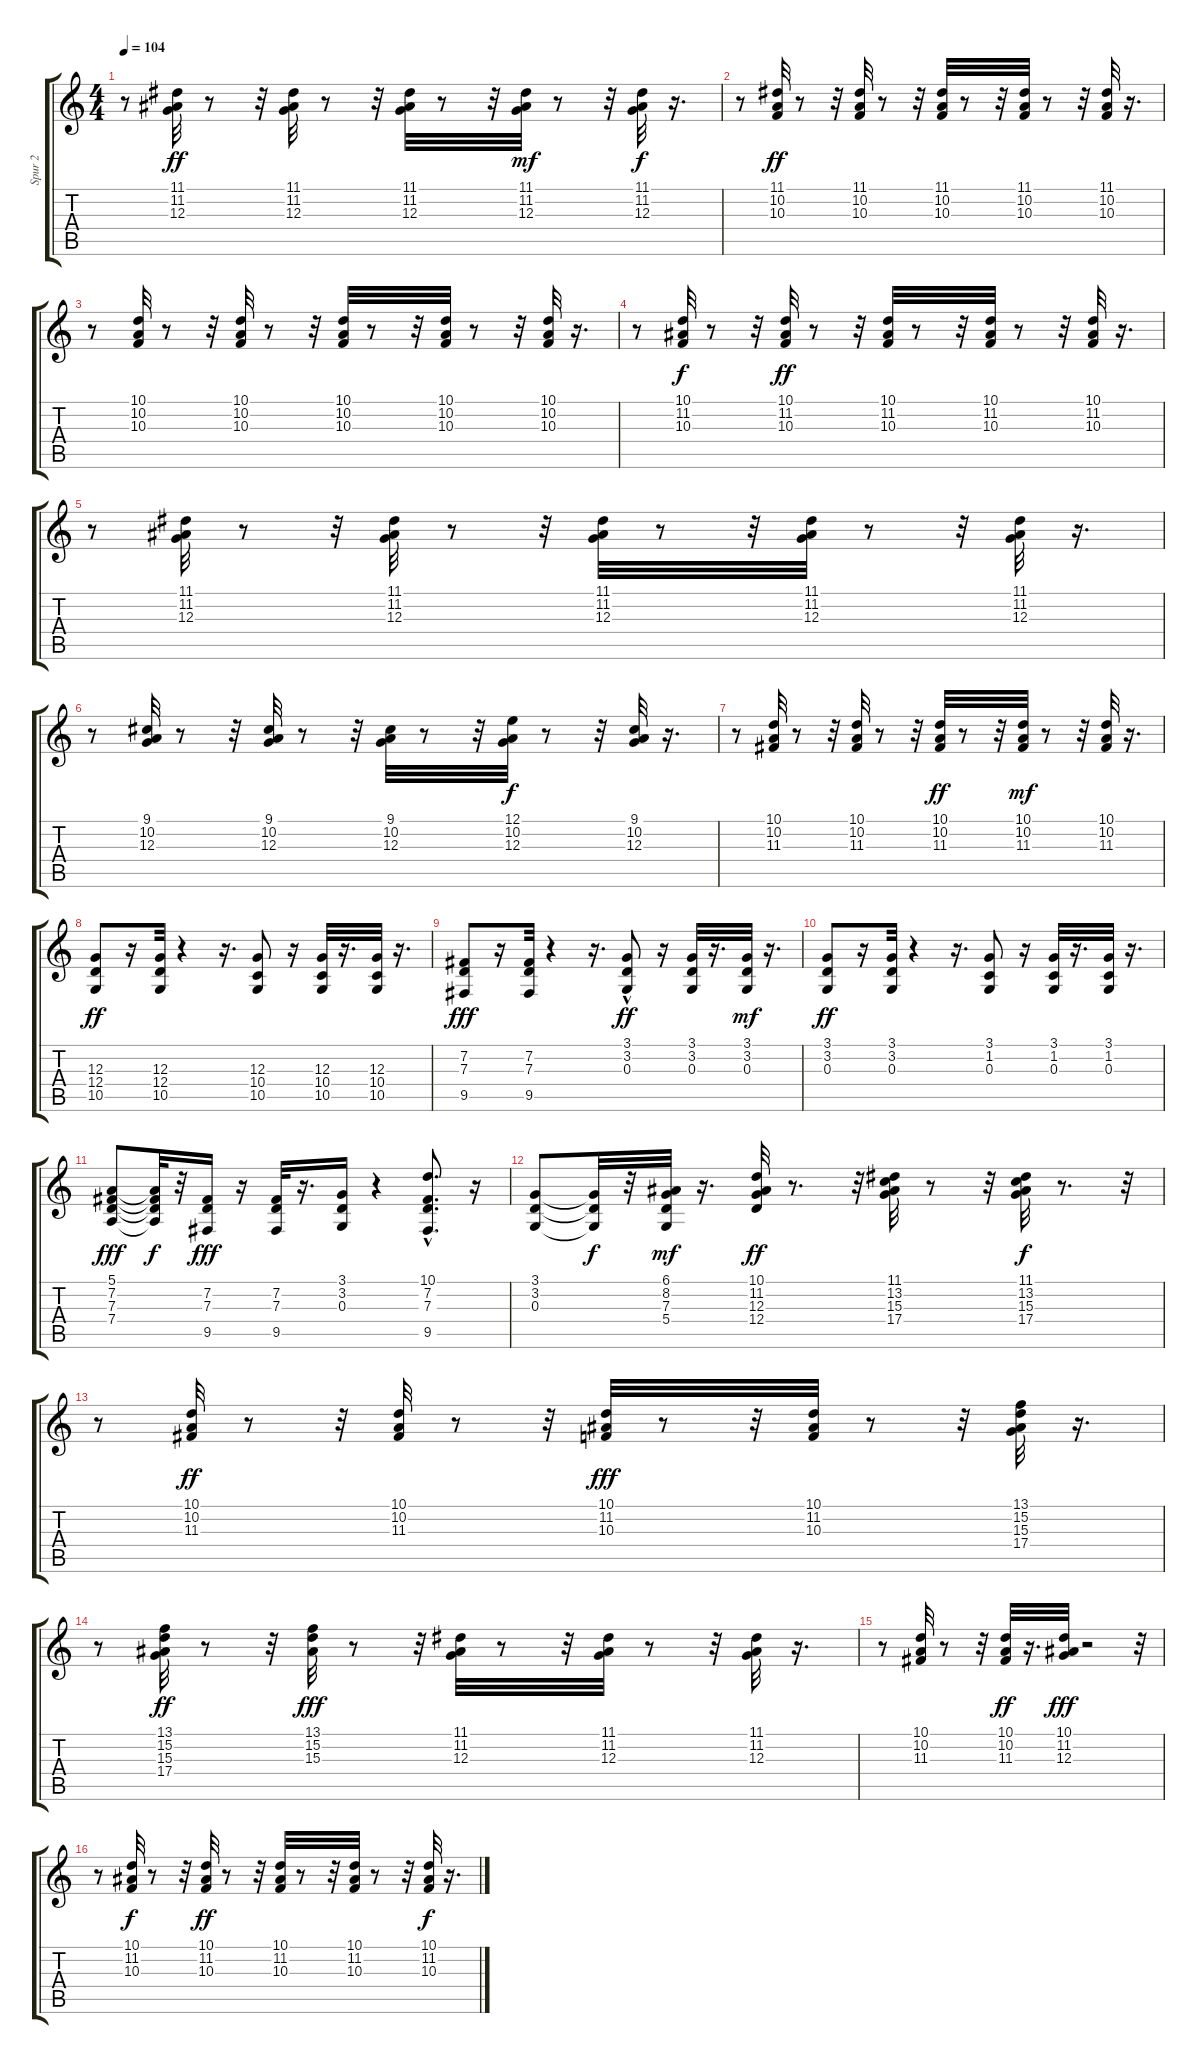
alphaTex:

\track ("Spur 2" "Spur 2") {instrument acousticgrandpiano}
\staff {score tabs}
\tuning (E4 B3 G3 D3 A2 E2) {hide}
\ts (4 4)
\tempo 104
\clef g2
\ks c
r.8{dy f} (11.1 11.2 12.3).32{dy ff} r.8 r.32 (11.1 11.2 12.3).32 r.8 r.32 (11.1 11.2 12.3).32 r.8 r.32 (11.1 11.2 12.3).32{dy mf} r.8 r.32 (11.1 11.2 12.3).32{dy f} r.16{d} |
r.8 (11.1 10.2 10.3).32{dy ff} r.8 r.32 (11.1 10.2 10.3).32 r.8 r.32 (11.1 10.2 10.3).32 r.8 r.32 (11.1 10.2 10.3).32 r.8 r.32 (11.1 10.2 10.3).32 r.16{d} |
r.8 (10.1 10.2 10.3).32 r.8 r.32 (10.1 10.2 10.3).32 r.8 r.32 (10.1 10.2 10.3).32 r.8 r.32 (10.1 10.2 10.3).32 r.8 r.32 (10.1 10.2 10.3).32 r.16{d} |
r.8 (10.1 11.2 10.3).32{dy f} r.8 r.32 (10.1 11.2 10.3).32{dy ff} r.8 r.32 (10.1 11.2 10.3).32 r.8 r.32 (10.1 11.2 10.3).32 r.8 r.32 (10.1 11.2 10.3).32 r.16{d} |
r.8 (11.1 11.2 12.3).32 r.8 r.32 (11.1 11.2 12.3).32 r.8 r.32 (11.1 11.2 12.3).32 r.8 r.32 (11.1 11.2 12.3).32 r.8 r.32 (11.1 11.2 12.3).32 r.16{d} |
r.8 (9.1 10.2 12.3).32 r.8 r.32 (9.1 10.2 12.3).32 r.8 r.32 (9.1 10.2 12.3).32 r.8 r.32 (12.1 10.2 12.3).32{dy f} r.8 r.32 (9.1 10.2 12.3).32 r.16{d} |
r.8 (10.1 10.2 11.3).32 r.8 r.32 (10.1 10.2 11.3).32 r.8 r.32 (10.1 10.2 11.3).32{dy ff} r.8 r.32 (10.1 10.2 11.3).32{dy mf} r.8 r.32 (10.1 10.2 11.3).32 r.16{d} |
(12.3 12.4 10.5).8{dy ff} r.16 (12.3 12.4 10.5).32 r.4 r.16{d} (12.3 10.4 10.5).8 r.16 (12.3 10.4 10.5).32 r.16{d} (12.3 10.4 10.5).32 r.16{d} |
(7.2 7.3 9.5).8{dy fff} r.16 (7.2 7.3 9.5).32 r.4 r.16{d} (3.1 3.2{hac} 0.3{hac}).8{dy ff} r.16 (3.1 3.2 0.3).32 r.16{d} (3.1 3.2 0.3).32{dy mf} r.16{d} |
(3.1 3.2 0.3).8{dy ff} r.16 (3.1 3.2 0.3).32 r.4 r.16{d} (3.1 1.2 0.3).8 r.16 (3.1 1.2 0.3).32 r.16{d} (3.1 1.2 0.3).32 r.16{d} |
(5.1 7.2 7.3 7.4).8{dy fff} (5.1{t} 7.2{t} 7.3{t} 7.4{t}).32{dy f} r.32 (7.2 7.3 9.5).16{dy fff} r.16 (7.2 7.3 9.5).32 r.16{d} (3.1 3.2 0.3).16 r.4 (10.1{hac} 7.2 7.3{hac} 9.5{hac}).8{d} r.16 |
(3.1 3.2 0.3).8 (3.1{t} 3.2{t} 0.3{t}).32{dy f} r.32 (6.1 8.2 7.3 5.4).32{dy mf} r.16{d} (10.1 11.2 12.3 12.4).32{dy ff} r.8{d} r.32 (11.1 13.2 15.3 17.4).32 r.8 r.32 (11.1 13.2 15.3 17.4).32{dy f} r.8{d} r.32 |
r.8 (10.1 10.2 11.3).32{dy ff} r.8 r.32 (10.1 10.2 11.3).32 r.8 r.32 (10.1 11.2 10.3).32{dy fff} r.8 r.32 (10.1 11.2 10.3).32 r.8 r.32 (13.1 15.2 15.3 17.4).32 r.16{d} |
r.8 (13.1 15.2 15.3 17.4).32{dy ff} r.8 r.32 (13.1 15.2 15.3).32{dy fff} r.8 r.32 (11.1 11.2 12.3).32 r.8 r.32 (11.1 11.2 12.3).32 r.8 r.32 (11.1 11.2 12.3).32 r.16{d} |
r.8 (10.1 10.2 11.3).32 r.8 r.32 (10.1 10.2 11.3).32{dy ff} r.16{d} (10.1 11.2 12.3).32{dy fff} r.2 r.32 |
r.8 (10.1 11.2 10.3).32{dy f} r.8 r.32 (10.1 11.2 10.3).32{dy ff} r.8 r.32 (10.1 11.2 10.3).32 r.8 r.32 (10.1 11.2 10.3).32 r.8 r.32 (10.1 11.2 10.3).32{dy f} r.16{d}
